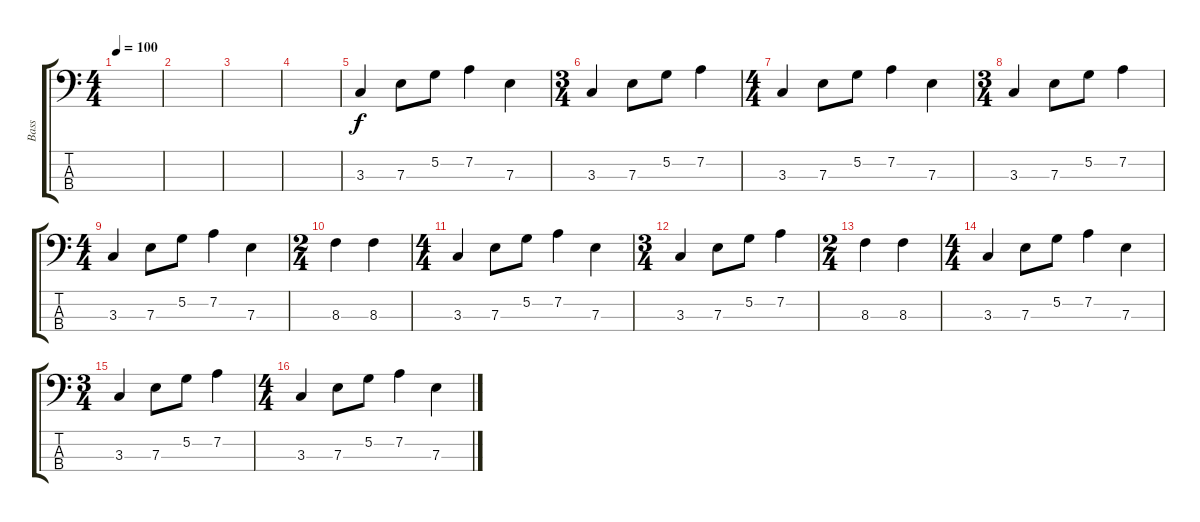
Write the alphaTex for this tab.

\track ("Bass" "Bass") {instrument electricbassfinger}
\staff {score tabs}
\tuning (G2 D2 A1 E1) {hide}
\ts (4 4)
\tempo 100
\clef f4
\ks c
|
|
|
|
3.3.4 7.3.8 5.2.8 7.2.4 7.3.4 |
\ts (3 4)
3.3.4 7.3.8 5.2.8 7.2.4 |
\ts (4 4)
3.3.4 7.3.8 5.2.8 7.2.4 7.3.4 |
\ts (3 4)
3.3.4 7.3.8 5.2.8 7.2.4 |
\ts (4 4)
3.3.4 7.3.8 5.2.8 7.2.4 7.3.4 |
\ts (2 4)
8.3.4 8.3.4 |
\ts (4 4)
3.3.4 7.3.8 5.2.8 7.2.4 7.3.4 |
\ts (3 4)
3.3.4 7.3.8 5.2.8 7.2.4 |
\ts (2 4)
8.3.4 8.3.4 |
\ts (4 4)
3.3.4 7.3.8 5.2.8 7.2.4 7.3.4 |
\ts (3 4)
3.3.4 7.3.8 5.2.8 7.2.4 |
\ts (4 4)
3.3.4 7.3.8 5.2.8 7.2.4 7.3.4
